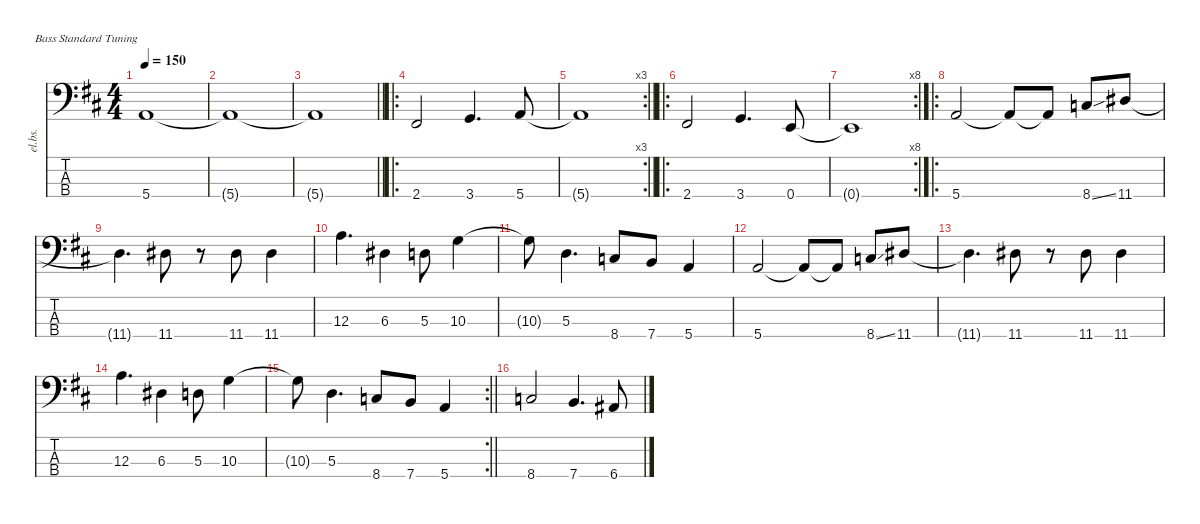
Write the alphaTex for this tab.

\defaultSystemsLayout 4
\hideDynamics
\bracketExtendMode nobrackets
\otherSystemsTrackNameOrientation horizontal
\track ("martin---bass" "el.bs.") {defaultSystemsLayout 8 instrument electricbassfinger}
\staff {score tabs}
\tuning (G2 D2 A1 E1)
\ts (4 4)
\tempo 150
\clef f4
\ks bminor
5.4{acc forcenatural}.1{dy f beam Up} |
5.4{t acc forcenatural}.1{beam Up} |
\barLineRight lightlight
5.4{t acc forcenatural}.1{beam Up} |
\ro
2.4{acc #}.2{beam Up} 3.4{acc forcenatural}.4{d beam Up} 5.4{acc forcenatural}.8{beam Up} |
\rc 3
\barLineRight lightlight
5.4{t acc forcenatural}.1{beam Up} |
\ro
2.4{acc #}.2{beam Up} 3.4{acc forcenatural}.4{d beam Up} 0.4{acc forcenatural}.8{beam Up} |
\rc 8
0.4{t acc forcenatural}.1{beam Up} |
\ro
5.4{acc forcenatural}.2{beam Up} 5.4{t acc forcenatural}.8{beam Up} 5.4{t acc forcenatural}.8{beam Up} 8.4{ss acc forcenatural}.8{beam Up} 11.4{acc #}.8{beam Up} |
11.4{t acc #}.4{d beam Down} 11.4{acc #}.8{beam Down} r.8{beam Down} 11.4{acc #}.8{beam Down} 11.4{acc #}.4{beam Down} |
12.3{acc forcenatural}.4{d beam Down} 6.3{acc #}.4{beam Down} 5.3{acc forcenatural}.8{beam Down} 10.3{acc forcenatural}.4{beam Down} |
10.3{t acc forcenatural}.8{beam Down} 5.3{acc forcenatural}.4{d beam Down} 8.4{acc forcenatural}.8{beam Up} 7.4{acc forcenatural}.8{beam Up} 5.4{acc forcenatural}.4{beam Up} |
5.4{acc forcenatural}.2{beam Up} 5.4{t acc forcenatural}.8{beam Up} 5.4{t acc forcenatural}.8{beam Up} 8.4{ss acc forcenatural}.8{beam Up} 11.4{acc #}.8{beam Up} |
11.4{t acc #}.4{d beam Down} 11.4{acc #}.8{beam Down} r.8{beam Down} 11.4{acc #}.8{beam Down} 11.4{acc #}.4{beam Down} |
12.3{acc forcenatural}.4{d beam Down} 6.3{acc #}.4{beam Down} 5.3{acc forcenatural}.8{beam Down} 10.3{acc forcenatural}.4{beam Down} |
\rc 2
\barLineRight lightlight
10.3{t acc forcenatural}.8{beam Down} 5.3{acc forcenatural}.4{d beam Down} 8.4{acc forcenatural}.8{beam Up} 7.4{acc forcenatural}.8{beam Up} 5.4{acc forcenatural}.4{beam Up} |
8.4{acc forcenatural}.2{beam Up} 7.4{acc forcenatural}.4{d beam Up} 6.4{acc #}.8{beam Up}
